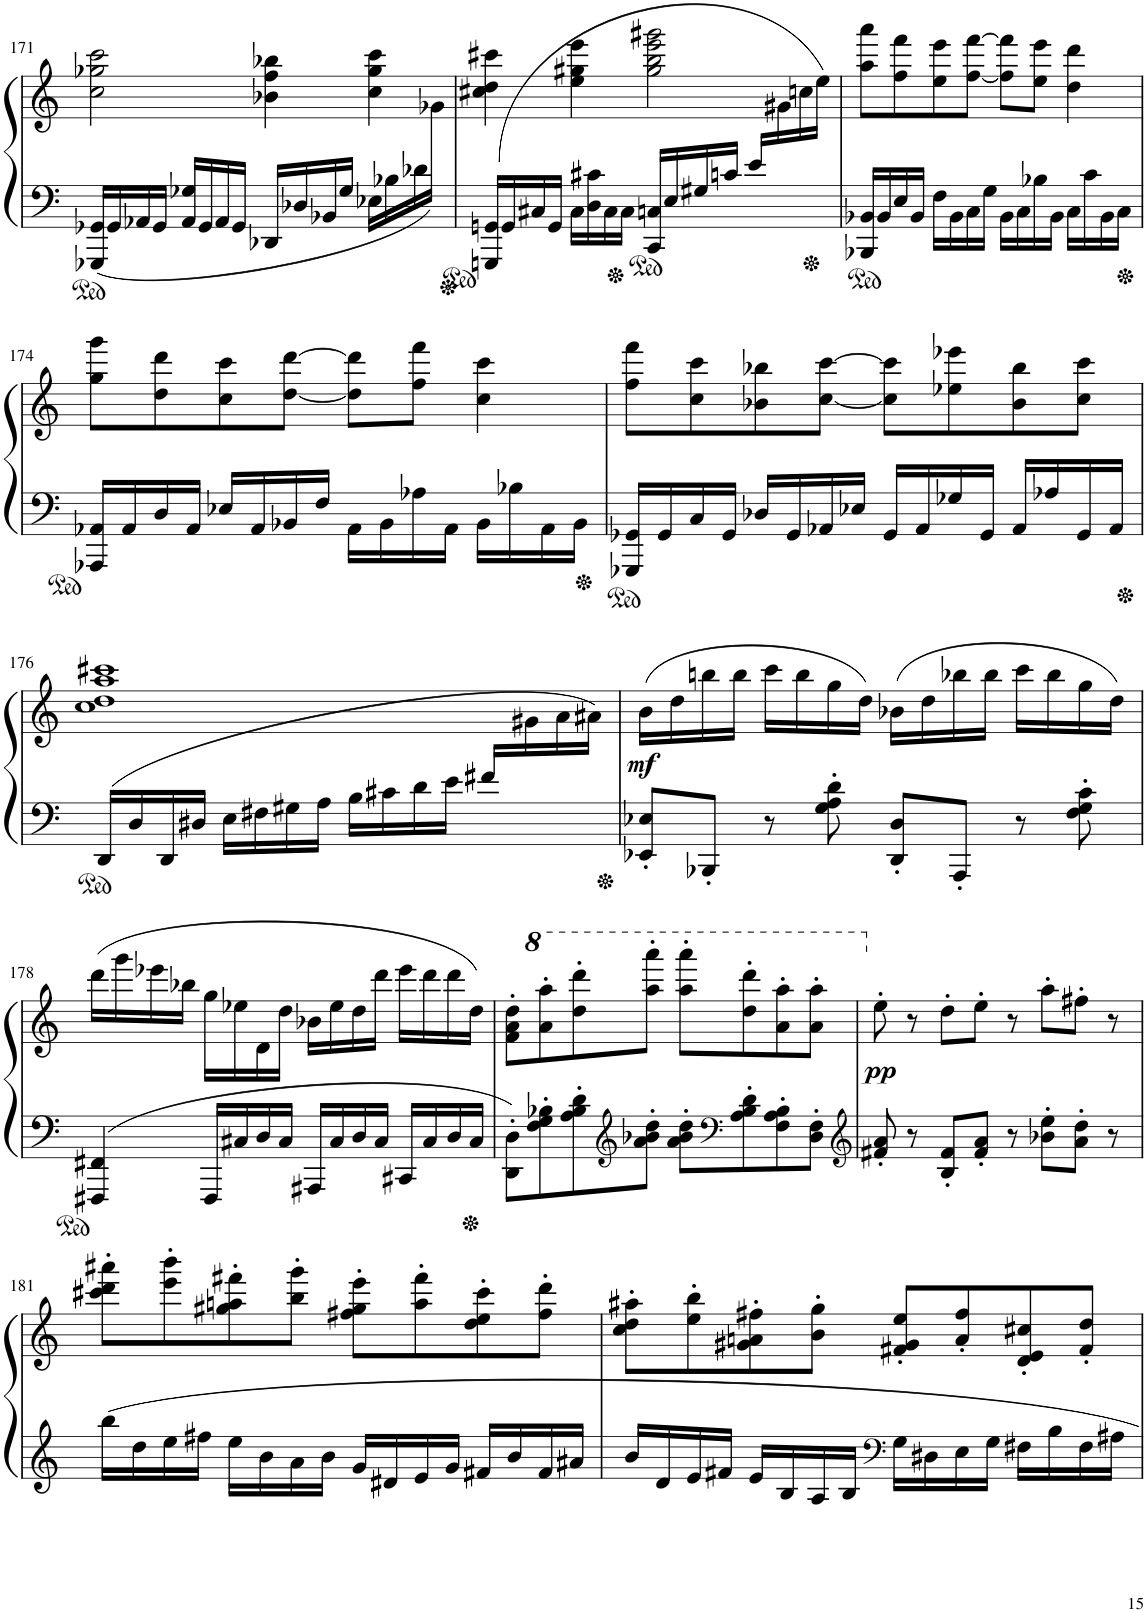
**kern	**kern	**dynam
*part1	*part1	*part1
*staff2	*staff1	*staff1/2
*I"Piano	*	*
*I'Pno.	*	*
!!LO:PB:g=z
*clefF4	*clefG2	*
*k[]	*k[]	*
*M4/4	*M4/4	*
*ped	*	*
=171	=171	=171
*	*^	*
(<16GGG-X/ 16GG-X/LL	2cc\ 2gg-X\ 2ccc\	2...ryy	.
16GG-/	.	.	.
16AA-X/	.	.	.
16GG-/JJ	.	.	.
16AA-/ 16G-X/LL	.	.	.
16GG-/	.	.	.
16AA-/	.	.	.
16GG-/JJ	.	.	.
16DD-X/LL	4b-X\ 4ff\ 4bb-X\	.	.
16D-X/	.	.	.
16BB-X/	.	.	.
16G-/JJ	.	.	.
16E-X\LL	4cc\ 4gg-\ 4ccc\	.	.
16B-X\	.	.	.
16d-X\	.	.	.
16ryy	.	16g-X\JJ)	.
=172	=172	=172	=172
*	*Xped	*	*
(16GGGn/ 16GGn/LL	4cc#X\ 4dd\ 4ccc#X\	16ryy	.
*	*v	*v	*
16GG/	.	.
16C#X/	.	.
16GG/JJ	.	.
16C#\LL	4ee\ 4gg#X\ 4eee\	.
16D\ 16c#X\	.	.
16C#\	.	.
16C#\JJ	.	.
*ped	*	*
16CC/ 16Cn/LL	2gg#\ 2bb\ 2eee\ 2ggg#X\	.
16E/	.	.
16G#X/	.	.
16cn/JJ	.	.
16e/LL	.	.
*	*^	*
8.ryy	.	16g#X\	.
.	.	16ccn\	.
.	.	16ee\JJ)	.
*	*v	*v	*
=173	=173	=173
*	*Xped	*
16BBB-X/ 16BB-X/LL	8aa\ 8aaa\L	.
16BB-/	.	.
16E/	8ff\ 8fff\	.
16BB-/JJ	.	.
16F\LL	8ee\ 8eee\	.
16BB-\	.	.
16C\	[8ff\ [8fff\J	.
16G\JJ	.	.
16BB-\LL	8ff\] 8fff\]L	.
16C\	.	.
16B-X\	8ee\ 8eee\J	.
16BB-\JJ	.	.
16C\LL	4dd\ 4ddd\	.
16c\	.	.
16BB-\	.	.
16C\JJ	.	.
!!LO:LB:g=z
=174	=174	=174
16AAA-X/ 16AA-X/LL	8gg\ 8ggg\L	.
16AA-/	.	.
16D/	8dd\ 8ddd\	.
16AA-/JJ	.	.
16E-X/LL	8cc\ 8ccc\	.
16AA-/	.	.
16BB-X/	[8dd\ [8ddd\J	.
16F/JJ	.	.
16AA-\LL	8dd\] 8ddd\]L	.
16BB-\	.	.
16A-X\	8ff\ 8fff\J	.
16AA-\JJ	.	.
16BB-\LL	4cc\ 4ccc\	.
16B-X\	.	.
16AA-\	.	.
16BB-\JJ	.	.
=175	=175	=175
16GGG-X/ 16GG-X/LL	8ff\ 8fff\L	.
16GG-/	.	.
16C/	8cc\ 8ccc\	.
16GG-/JJ	.	.
16D-X/LL	8b-X\ 8bb-X\	.
16GG-/	.	.
16AA-X/	[8cc\ [8ccc\J	.
16E-X/JJ	.	.
16GG-/LL	8cc\] 8ccc\]L	.
16AA-/	.	.
16G-X/	8ee-X\ 8eee-X\	.
16GG-/JJ	.	.
16AA-/LL	8b-\ 8bb-\	.
16A-X/	.	.
16GG-/	8cc\ 8ccc\J	.
16AA-/JJ	.	.
!!LO:LB:g=z
=176	=176	=176
*ped	*	*
*	*^	*
(16DD/LL	1cc 1dd 1aa 1ccc#X	16ryy	.
*	*v	*v	*
16D/	.	.
16DD/	.	.
16D#X/JJ	.	.
16E\LL	.	.
16F#X\	.	.
16G#X\	.	.
16A\JJ	.	.
16B\LL	.	.
16c#X\	.	.
16d\	.	.
16e\JJ	.	.
16f#X/LL	.	.
*	*^	*
8.ryy	.	16g#X\	.
.	.	16a\	.
.	.	16a#X\JJ)	.
*	*v	*v	*
=177	=177	=177
*	*Xped	*
*	*^	*
!	!	!	!LO:DY:b
*	*v	*v	*
8EE-X/' 8E-X/'L	(16b\LL	mf
.	16dd\	.
8BBB-X'/J	16bbn\	.
.	16bb\JJ	.
8r	16ccc\LL	.
.	16bb\	.
8G\' 8A\' 8d\'	16gg\	.
.	16dd\JJ)	.
8DD/' 8D/'L	(16b-X\LL	.
.	16dd\	.
8AAA'/J	16bb-X\	.
.	16bb-\JJ	.
8r	16ccc\LL	.
.	16bb-\	.
8F\' 8G\' 8c\'	16gg\	.
.	16dd\JJ)	.
!!LO:LB:g=z
=178	=178	=178
4FFF#X/ 4FF#X/	(16ddd\LL	.
.	16ggg\	.
.	16eee-X\	.
.	16bb-X\JJ	.
16FFF#/LL	16gg\LL	.
16C#X/	16ee-X\	.
16D/	16d\	.
16C#/JJ	16dd\JJ	.
16AAA#X/LL	16b-X\LL	.
16C#/	16ee-\	.
16D/	16dd\	.
16C#/JJ	16ddd\JJ	.
16CC#X/LL	16eee-\LL	.
16C#/	16ddd\	.
16D/	16ddd\	.
16C#/JJ	16dd\JJ)	.
=179	=179	=179
8DD\' 8D\'L	8f\' 8a\' 8dd\'L	.
*	*8va	*
8F\' 8G\' 8B-X\'	8aa\' 8aaa\'	.
8A\' 8B-\' 8d\'	8ddd\' 8dddd\'	.
*clefG2	*	*
8a\' 8b-X\' 8dd\'J	8aaa\' 8aaaa\'J	.
8a\' 8b-\' 8dd\'L	8aaa\' 8aaaa\'L	.
*clefF4	*	*
8A\' 8B-\' 8d\'	8ddd\' 8dddd\'	.
8F\' 8A\' 8B-\'	8aa\' 8aaa\'	.
8D\' 8F\'J	8aa\' 8aaa\'J	.
=180	=180	=180
*clefG2	*	*
*	*X8va	*
!	!	!LO:DY:b
8f#X/' 8a/'	8ee'\	pp
8r	8r	.
8B/' 8f#/'L	8dd'\L	.
8f#/' 8a/'J	8ee'\J	.
8r	8r	.
8b-X\' 8ee\'L	8aa'\L	.
8a\' 8dd\'J	8ff#X'\J	.
8r	8r	.
!!LO:LB:g=z
=181	=181	=181
16bb\LL	8ccc#X\' 8ddd\' 8aaa#X\'L	.
16dd\	.	.
16ee\	8eee\' 8bbb\'	.
16ff#X\JJ	.	.
16ee\LL	8gg#X\' 8aan\' 8fff#X\'	.
16b\	.	.
16a\	8bb\' 8ggg\'J	.
16b\JJ	.	.
16g/LL	8ff#X\' 8gg#\' 8eee\'L	.
16d#X/	.	.
16e/	8aa\' 8fff#\'	.
16g/JJ	.	.
16f#X/LL	8dd\' 8ee\' 8ccc#\'	.
16b/	.	.
16f#/	8ff#\' 8ddd\'J	.
16a#X/JJ	.	.
=182	=182	=182
16b/LL	8cc\' 8dd\' 8aa#X\'L	.
16d/	.	.
16e/	8ee\' 8bb\'	.
16f#X/JJ	.	.
16e/LL	8g#X\' 8an\' 8ff#X\'	.
16B/	.	.
16A/	8b\' 8gg\'J	.
16B/JJ	.	.
*clefF4	*	*
16G\LL	8f#X/' 8g#/' 8ee/'L	.
16D#X\	.	.
16E\	8a/' 8ff#/'	.
16G\JJ	.	.
16F#X\LL	8d/' 8e/' 8cc#X/'	.
16B\	.	.
16F#\	8f#/' 8dd/'J	.
16A#X\JJ	.	.
=	=	=
*-	*-	*-
